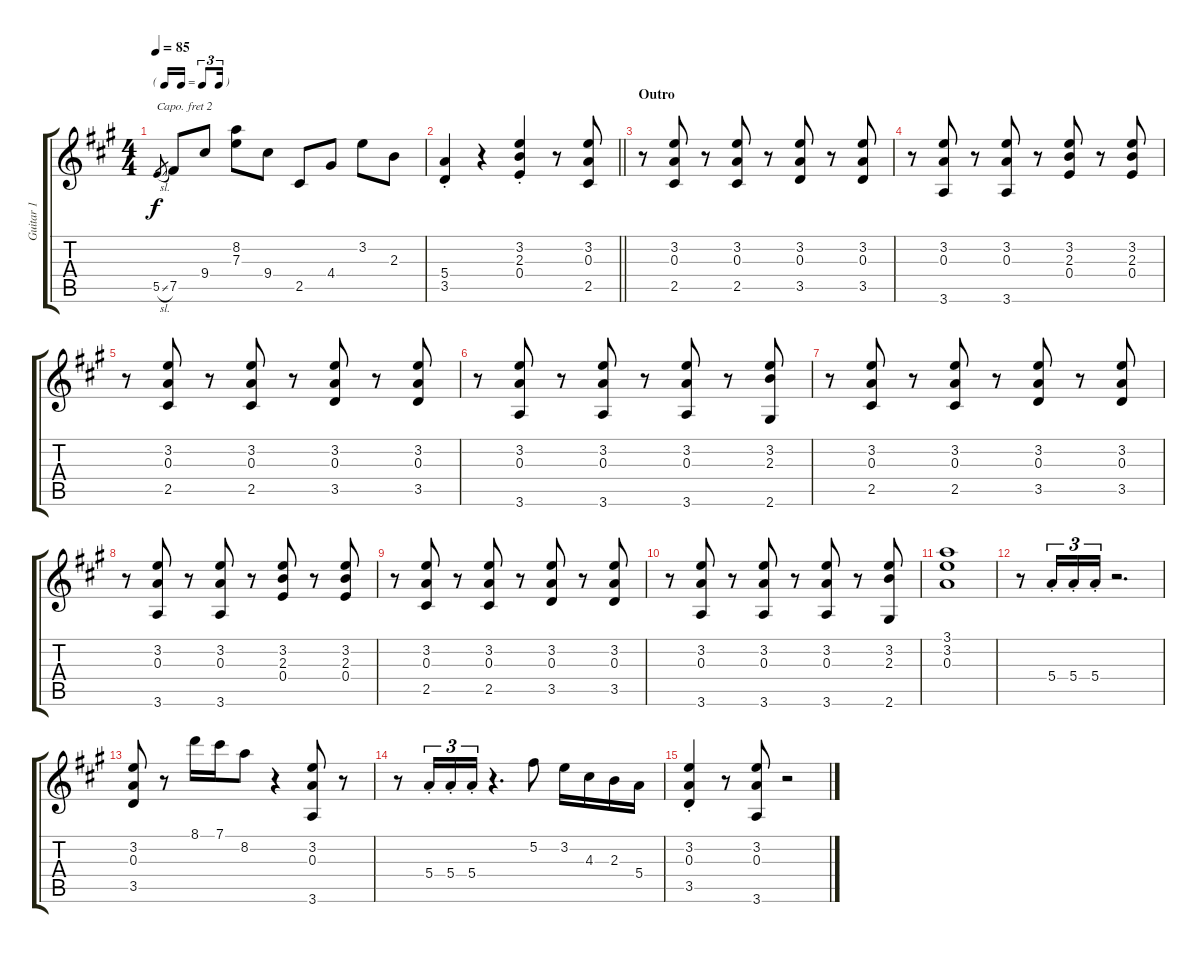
\track ("Guitar 1" "Guitar 1") {instrument electricguitarclean}
\staff {score tabs}
\capo 2
\tuning (E4 B3 G3 D3 A2 E2) {hide}
\ts (4 4)
\tf triplet16th
\tempo 85
\clef g2
\ks a
5.5{sl}.8{gr dy f} 7.5.8 9.4.8 (8.2 7.3).8 9.4.8 2.5.8 4.4.8 3.2.8 2.3.8 |
\barLineRight lightlight
(5.4{st} 3.5{st}).4 r.4 (3.2{st} 2.3{st} 0.4{st}).4 r.8 (3.2 0.3 2.5).8 |
\section ("" "Outro")
r.8 (3.2 0.3 2.5).8 r.8 (3.2 0.3 2.5).8 r.8 (3.2 0.3 3.5).8 r.8 (3.2 0.3 3.5).8 |
r.8 (3.2 0.3 3.6).8 r.8 (3.2 0.3 3.6).8 r.8 (3.2 2.3 0.4).8 r.8 (3.2 2.3 0.4).8 |
r.8 (3.2 0.3 2.5).8 r.8 (3.2 0.3 2.5).8 r.8 (3.2 0.3 3.5).8 r.8 (3.2 0.3 3.5).8 |
r.8 (3.2 0.3 3.6).8 r.8 (3.2 0.3 3.6).8 r.8 (3.2 0.3 3.6).8 r.8 (3.2 2.3 2.6).8 |
r.8 (3.2 0.3 2.5).8 r.8 (3.2 0.3 2.5).8 r.8 (3.2 0.3 3.5).8 r.8 (3.2 0.3 3.5).8 |
r.8 (3.2 0.3 3.6).8 r.8 (3.2 0.3 3.6).8 r.8 (3.2 2.3 0.4).8 r.8 (3.2 2.3 0.4).8 |
r.8 (3.2 0.3 2.5).8 r.8 (3.2 0.3 2.5).8 r.8 (3.2 0.3 3.5).8 r.8 (3.2 0.3 3.5).8 |
r.8 (3.2 0.3 3.6).8 r.8 (3.2 0.3 3.6).8 r.8 (3.2 0.3 3.6).8 r.8 (3.2 2.3 2.6).8 |
(3.1 3.2 0.3).1 |
r.8 5.4{st}.16{tu (3 2)} 5.4{st}.16{tu (3 2)} 5.4{st}.16{tu (3 2)} r.2{d} |
(3.2 0.3 3.5).8 r.8 8.1.16 7.1.16 8.2.8 r.4 (3.2 0.3 3.6).8 r.8 |
r.8 5.4{st}.16{tu (3 2)} 5.4{st}.16{tu (3 2)} 5.4{st}.16{tu (3 2)} r.4{d} 5.2.8 3.2.16 4.3.16 2.3.16 5.4.16 |
(3.2{st} 0.3{st} 3.5{st}).4 r.8 (3.2 0.3 3.6).8 r.2
